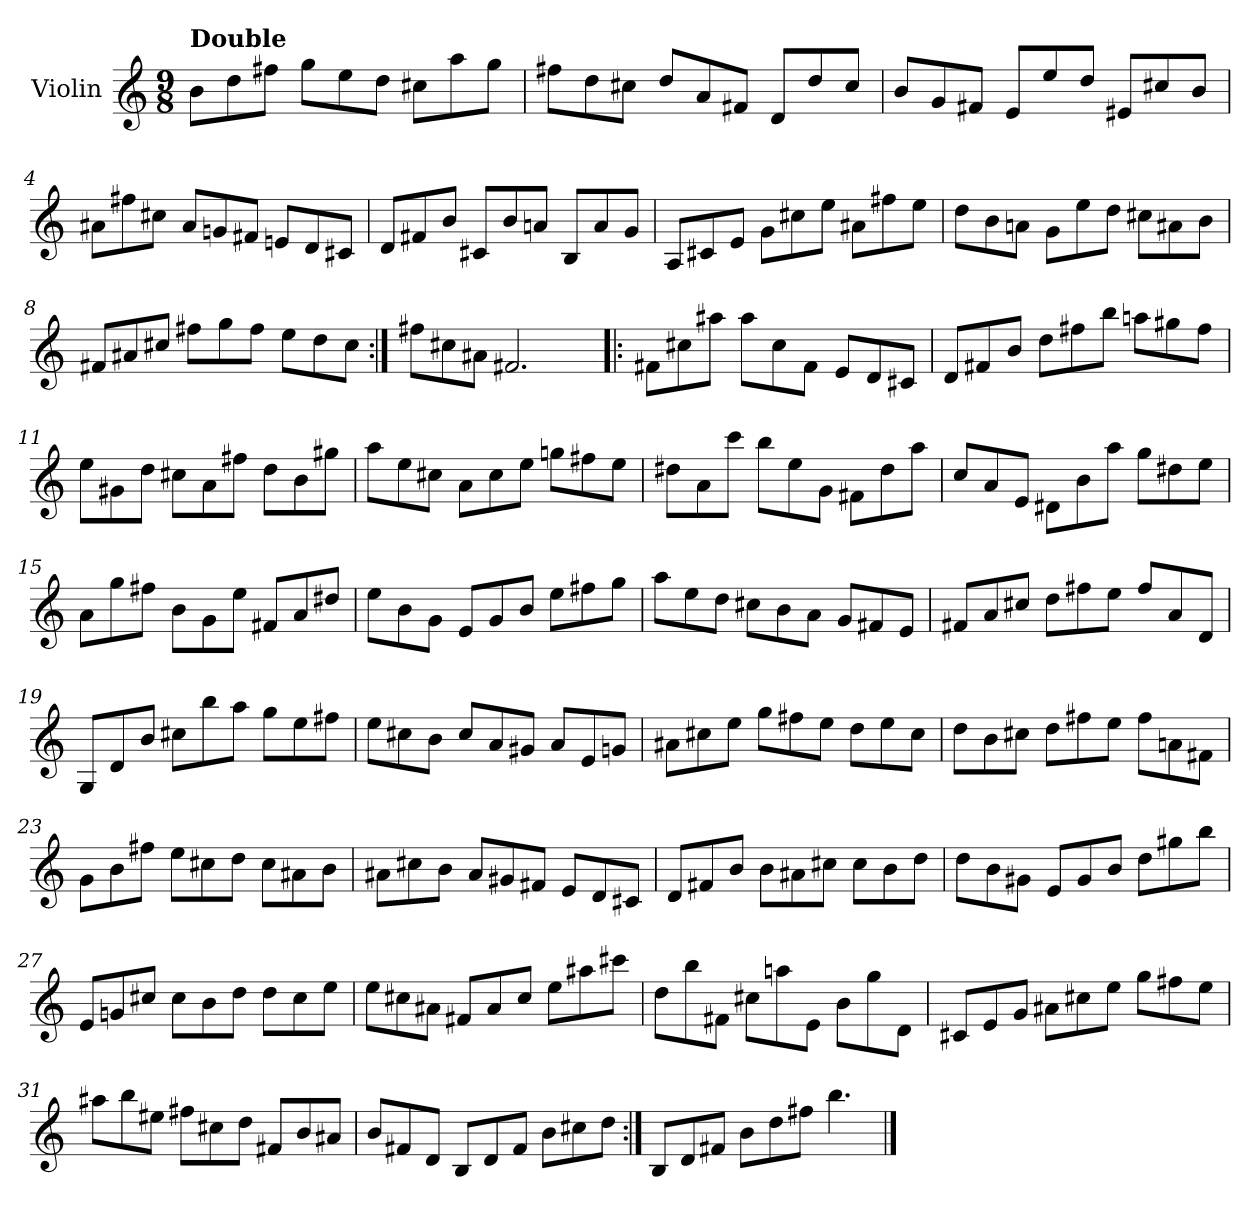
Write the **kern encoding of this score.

**kern
*part1
*staff1
*I"Violin
*I'Vln.
*clefG2
*k[]
*M9/8
=1
!LO:TX:a:B:t=Double
8b\L
8dd\
8ff#X\J
8gg\L
8ee\
8dd\J
8cc#X\L
8aa\
8gg\J
=2
8ff#X\L
8dd\
8cc#X\J
8dd/L
8a/
8f#X/J
8d/L
8dd/
8cc#/J
=3
8b/L
8g/
8f#X/J
8e/L
8ee/
8dd/J
8e#X/L
8cc#X/
8b/J
=4
8a#X\L
8ff#X\
8cc#X\J
8a#/L
8gn/
8f#X/J
8en/L
8d/
8c#X/J
=5
8d/L
8f#X/
8b/J
8c#X/L
8b/
8an/J
8B/L
8a/
8g/J
=6
8A/L
8c#X/
8e/J
8g\L
8cc#X\
8ee\J
8a#X\L
8ff#X\
8ee\J
=7
8dd\L
8b\
8an\J
8g\L
8ee\
8dd\J
8cc#X\L
8a#X\
8b\J
=8
8f#X/L
8a#X/
8cc#X/J
8ff#X\L
8gg\
8ff#\J
8ee\L
8dd\
8cc#\J
=8X1:|!
8ff#X\L
8cc#X\
8a#X\J
2.f#X/
=9!|:
8f#X\L
8cc#X\
8aa#X\J
8aa#\L
8cc#\
8f#\J
8e/L
8d/
8c#X/J
=10
8d/L
8f#X/
8b/J
8dd\L
8ff#X\
8bb\J
8aan\L
8gg#X\
8ff#\J
=11
8ee\L
8g#X\
8dd\J
8cc#X\L
8a\
8ff#X\J
8dd\L
8b\
8gg#X\J
=12
8aa\L
8ee\
8cc#X\J
8a\L
8cc#\
8ee\J
8ggn\L
8ff#X\
8ee\J
=13
8dd#X\L
8a\
8ccc\J
8bb\L
8ee\
8g\J
8f#X\L
8dd#\
8aa\J
=14
8cc/L
8a/
8e/J
8d#X\L
8b\
8aa\J
8gg\L
8dd#X\
8ee\J
=15
8a\L
8gg\
8ff#X\J
8b\L
8g\
8ee\J
8f#X/L
8a/
8dd#X/J
=16
8ee\L
8b\
8g\J
8e/L
8g/
8b/J
8ee\L
8ff#X\
8gg\J
=17
8aa\L
8ee\
8dd\J
8cc#X\L
8b\
8a\J
8g/L
8f#X/
8e/J
=18
8f#X/L
8a/
8cc#X/J
8dd\L
8ff#X\
8ee\J
8ff#/L
8a/
8d/J
=19
8G/L
8d/
8b/J
8cc#X\L
8bb\
8aa\J
8gg\L
8ee\
8ff#X\J
=20
8ee\L
8cc#X\
8b\J
8cc#/L
8a/
8g#X/J
8a/L
8e/
8gn/J
=21
8a#X\L
8cc#X\
8ee\J
8gg\L
8ff#X\
8ee\J
8dd\L
8ee\
8cc#\J
=22
8dd\L
8b\
8cc#X\J
8dd\L
8ff#X\
8ee\J
8ff#\L
8an\
8f#X\J
=23
8g\L
8b\
8ff#X\J
8ee\L
8cc#X\
8dd\J
8cc#\L
8a#X\
8b\J
=24
8a#X\L
8cc#X\
8b\J
8a#/L
8g#X/
8f#X/J
8e/L
8d/
8c#X/J
=25
8d/L
8f#X/
8b/J
8b\L
8a#X\
8cc#X\J
8cc#\L
8b\
8dd\J
=26
8dd\L
8b\
8g#X\J
8e/L
8g#/
8b/J
8dd\L
8gg#X\
8bb\J
=27
8e/L
8gn/
8cc#X/J
8cc#\L
8b\
8dd\J
8dd\L
8cc#\
8ee\J
=28
8ee\L
8cc#X\
8a#X\J
8f#X/L
8a#/
8cc#/J
8ee\L
8aa#X\
8ccc#X\J
=29
8dd\L
8bb\
8f#X\J
8cc#X\L
8aan\
8e\J
8b\L
8gg\
8d\J
=30
8c#X/L
8e/
8g/J
8a#X\L
8cc#X\
8ee\J
8gg\L
8ff#X\
8ee\J
=31
8aa#X\L
8bb\
8ee#X\J
8ff#X\L
8cc#X\
8dd\J
8f#X/L
8b/
8a#X/J
=32
8b/L
8f#X/
8d/J
8B/L
8d/
8f#/J
8b\L
8cc#X\
8dd\J
=32X2:|!
8B/L
8d/
8f#X/J
8b\L
8dd\
8ff#X\J
4.bb\
==
*-
